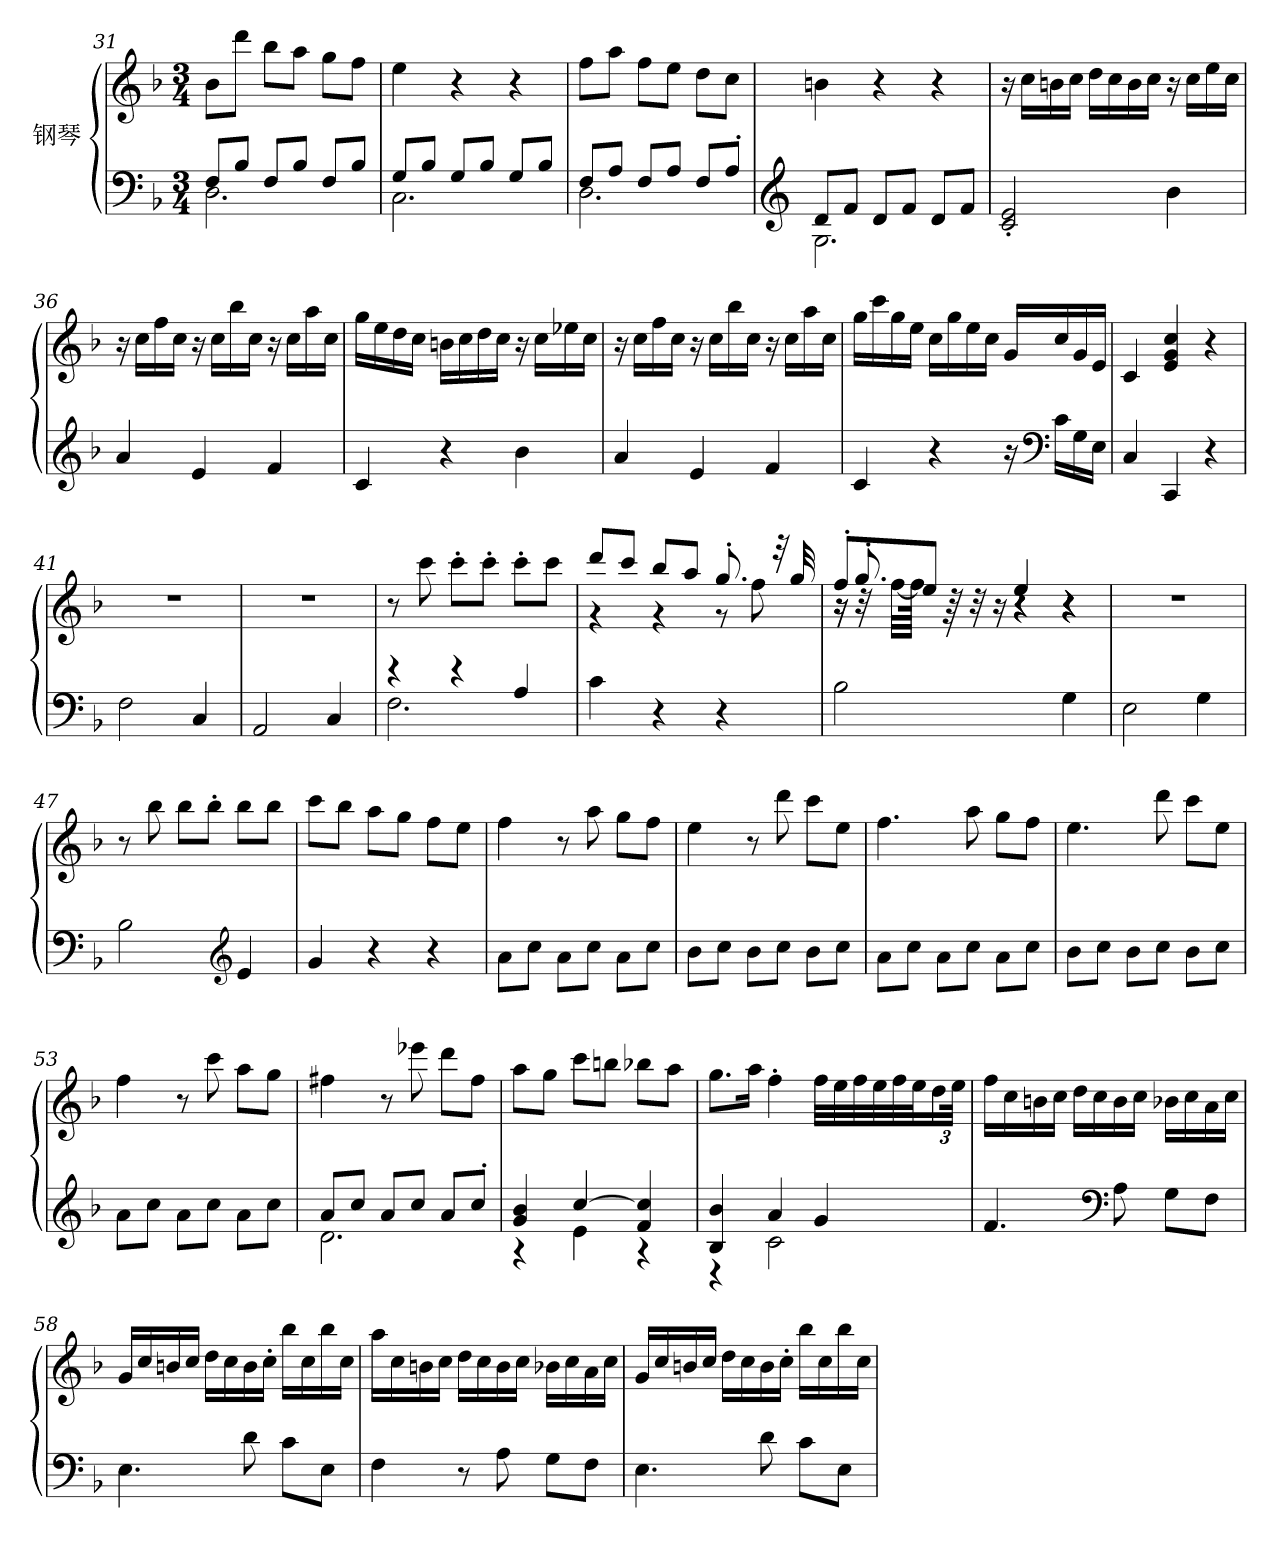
**kern	**kern
*part2	*part1
*staff2	*staff1
*I"钢琴	*I"钢琴
!!LO:PB:g=z
*clefF4	*clefG2
*k[b-]	*k[b-]
*M3/4	*M3/4
=31	=31
*^	*
8F/L	2.D\	8b-\L
8B-/J	.	8ddd\J
8F/L	.	8bb-\L
8B-/J	.	8aa\J
8F/L	.	8gg\L
8B-/J	.	8ff\J
=32	=32	=32
8G/L	2.C\	4ee\
8B-/J	.	.
8G/L	.	4r
8B-/J	.	.
8G/L	.	4r
8B-/J	.	.
=33	=33	=33
8F/L	2.D\	8ff\L
8A/J	.	8aa\J
8F/L	.	8ff\L
8A/J	.	8ee\J
8F/L	.	8dd\L
8A'/J	.	8cc\J
=34	=34	=34
*clefG2	*	*
8d/L	2.G\	4bn\
8f/J	.	.
8d/L	.	4r
8f/J	.	.
8d/L	.	4r
8f/J	.	.
*v	*v	*
=35	=35
2c/' 2e/'	16r
.	16cc\LL
.	16bn\
.	16cc\JJ
.	16dd\LL
.	16cc\
.	16b\
.	16cc\JJ
4b-\	16r
.	16cc\LL
.	16ee\
.	16cc\JJ
!!LO:LB:g=z
=36	=36
4a/	16r
.	16cc\LL
.	16ff\
.	16cc\JJ
4e/	16r
.	16cc\LL
.	16bb-\
.	16cc\JJ
4f/	16r
.	16cc\LL
.	16aa\
.	16cc\JJ
=37	=37
4c/	16gg\LL
.	16ee\
.	16dd\
.	16cc\JJ
4r	16bn\LL
.	16cc\
.	16dd\
.	16cc\JJ
4b-\	16r
.	16cc\LL
.	16ee-X\
.	16cc\JJ
=38	=38
4a/	16r
.	16cc\LL
.	16ff\
.	16cc\JJ
4e/	16r
.	16cc\LL
.	16bb-\
.	16cc\JJ
4f/	16r
.	16cc\LL
.	16aa\
.	16cc\JJ
!!LO:LB:g=z
=39	=39
4c/	16gg\LL
.	16ccc\
.	16gg\
.	16ee\JJ
4r	16cc\LL
.	16gg\
.	16ee\
.	16cc\JJ
16r	16g/LL
*clefF4	*
16c\LL	16cc/
16G\	16g/
16E\JJ	16e/JJ
=40	=40
4C/	4c/
4CC/	4e/ 4g/ 4cc/
4r	4r
=41	=41
2F\	2.r
4C/	.
=42	=42
2AA/	2.r
4C/	.
=43	=43
*^	*
4r	2.F\	8r
.	.	8ccc\
4r	.	8ccc'\L
.	.	8ccc'\J
4A/	.	8ccc'\L
.	.	8ccc\J
*v	*v	*
=44	=44
*	*^
4c\	8ddd/L	4r
.	8ccc/J	.
4r	8bb-/L	4r
.	8aa/J	.
4r	8.gg'/	8r
.	.	8ff\
.	32r	.
.	32gg/	.
!!LO:LB:g=z
=45	=45	=45
*	*	*^
2B-\	16r	16r	8ff'/L
.	8.gg'/	32r	.
.	.	[32ff\LLL	.
.	.	64ff\JJJk]	8ee/J
.	.	64r	.
.	.	32r	.
.	.	16r	.
.	4r	4r	4ee/
4G\	4r	4r	4r
*	*v	*v	*v
=46	=46
2E\	2.r
4G\	.
=47	=47
2B-\	8r
.	8bb-\
.	8bb-\L
.	8bb-'\J
*clefG2	*
4e/	8bb-\L
.	8bb-\J
=48	=48
4g/	8ccc\L
.	8bb-\J
4r	8aa\L
.	8gg\J
4r	8ff\L
.	8ee\J
=49	=49
8a\L	4ff\
8cc\J	.
8a\L	8r
8cc\J	8aa\
8a\L	8gg\L
8cc\J	8ff\J
!!LO:LB:g=z
=50	=50
8b-\L	4ee\
8cc\J	.
8b-\L	8r
8cc\J	8ddd\
8b-\L	8ccc\L
8cc\J	8ee\J
=51	=51
8a\L	4.ff\
8cc\J	.
8a\L	.
8cc\J	8aa\
8a\L	8gg\L
8cc\J	8ff\J
=52	=52
8b-\L	4.ee\
8cc\J	.
8b-\L	.
8cc\J	8ddd\
8b-\L	8ccc\L
8cc\J	8ee\J
=53	=53
8a\L	4ff\
8cc\J	.
8a\L	8r
8cc\J	8ccc\
8a\L	8aa\L
8cc\J	8gg\J
=54	=54
*^	*
8a/L	2.d\	4ff#X\
8cc/J	.	.
8a/L	.	8r
8cc/J	.	8eee-X\
8a/L	.	8ddd\L
8cc'/J	.	8ff#\J
!!LO:LB:g=z
=55	=55	=55
4g/ 4b-/	4r	8aa\L
.	.	8gg\J
[4cc/	4e\	8ccc\L
.	.	8bbn\J
4f/ 4cc/]	4r	8bb-X\L
.	.	8aa\J
=56	=56	=56
4B-/ 4b-/	4r	8.gg\L
.	.	16aa\Jk
4a/	2c\	4ff'\
4g/	.	32ff\LLL
.	.	32ee\
.	.	32ff\
.	.	32ee\
.	.	32ff\
.	.	32ee\J
*	*	*Xbrackettup
.	.	24dd\
.	.	48ee\JJk
*v	*v	*
=57	=57
4.f/	16ff\LL
.	16cc\
.	16bn\
.	16cc\JJ
.	16dd\LL
.	16cc\
*clefF4	*
8A\	16b\
.	16cc\JJ
8G\L	16b-X\LL
.	16cc\
8F\J	16a\
.	16cc\JJ
!!LO:PB:g=z
=58	=58
4.E\	16g/LL
.	16cc/
.	16bn/
.	16cc/JJ
.	16dd\LL
.	16cc\
8d\	16b\
.	16cc'\JJ
8c\L	16bb-\LL
.	16cc\
8E\J	16bb-\
.	16cc\JJ
=59	=59
4F\	16aa\LL
.	16cc\
.	16bn\
.	16cc\JJ
8r	16dd\LL
.	16cc\
8A\	16b\
.	16cc\JJ
8G\L	16b-X\LL
.	16cc\
8F\J	16a\
.	16cc\JJ
=60	=60
4.E\	16g/LL
.	16cc/
.	16bn/
.	16cc/JJ
.	16dd\LL
.	16cc\
8d\	16b\
.	16cc'\JJ
8c\L	16bb-\LL
.	16cc\
8E\J	16bb-\
.	16cc\JJ
=	=
*-	*-
